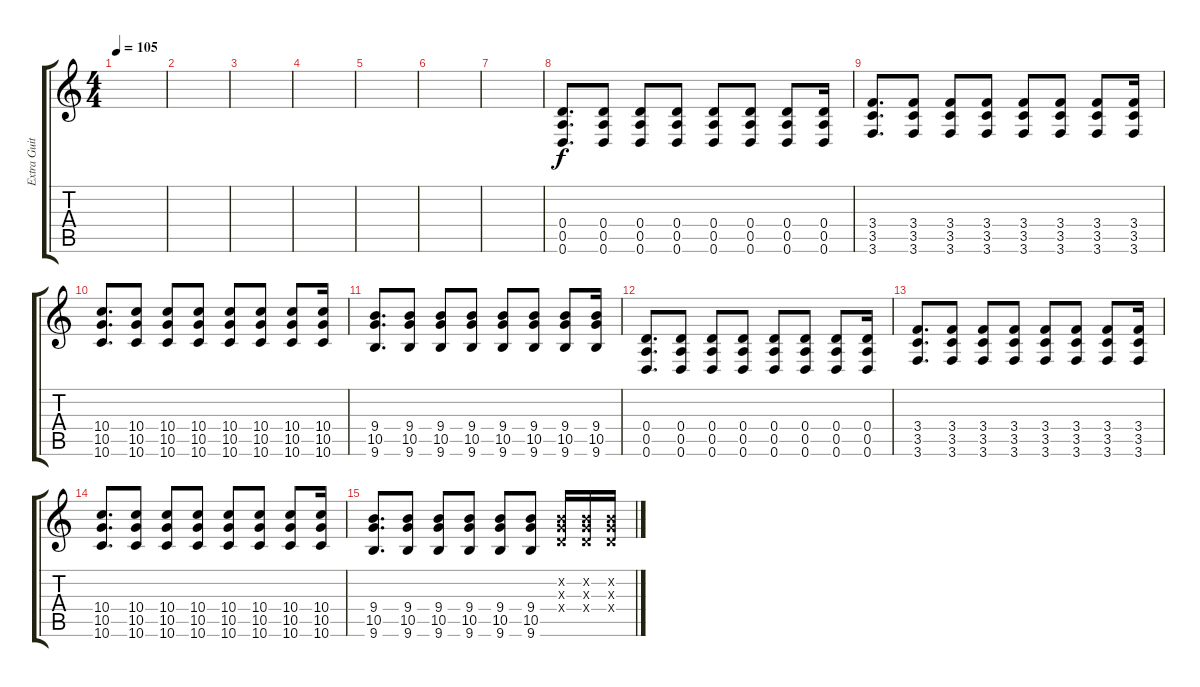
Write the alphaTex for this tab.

\track ("Extra Guitar" "Extra Guit") {instrument distortionguitar}
\staff {score tabs}
\tuning (E4 B3 G3 D3 A2 D2) {hide}
\ts (4 4)
\tempo 105
\clef g2
\ks c
|
|
|
|
|
|
|
(0.4 0.5 0.6).8{d} (0.4 0.5 0.6).8 (0.4 0.5 0.6).8 (0.4 0.5 0.6).8 (0.4 0.5 0.6).8 (0.4 0.5 0.6).8 (0.4 0.5 0.6).8 (0.4 0.5 0.6).16 |
(3.4 3.5 3.6).8{d} (3.4 3.5 3.6).8 (3.4 3.5 3.6).8 (3.4 3.5 3.6).8 (3.4 3.5 3.6).8 (3.4 3.5 3.6).8 (3.4 3.5 3.6).8 (3.4 3.5 3.6).16 |
(10.4 10.5 10.6).8{d} (10.4 10.5 10.6).8 (10.4 10.5 10.6).8 (10.4 10.5 10.6).8 (10.4 10.5 10.6).8 (10.4 10.5 10.6).8 (10.4 10.5 10.6).8 (10.4 10.5 10.6).16 |
(9.4 10.5 9.6).8{d} (9.4 10.5 9.6).8 (9.4 10.5 9.6).8 (9.4 10.5 9.6).8 (9.4 10.5 9.6).8 (9.4 10.5 9.6).8 (9.4 10.5 9.6).8 (9.4 10.5 9.6).16 |
(0.4 0.5 0.6).8{d} (0.4 0.5 0.6).8 (0.4 0.5 0.6).8 (0.4 0.5 0.6).8 (0.4 0.5 0.6).8 (0.4 0.5 0.6).8 (0.4 0.5 0.6).8 (0.4 0.5 0.6).16 |
(3.4 3.5 3.6).8{d} (3.4 3.5 3.6).8 (3.4 3.5 3.6).8 (3.4 3.5 3.6).8 (3.4 3.5 3.6).8 (3.4 3.5 3.6).8 (3.4 3.5 3.6).8 (3.4 3.5 3.6).16 |
(10.4 10.5 10.6).8{d} (10.4 10.5 10.6).8 (10.4 10.5 10.6).8 (10.4 10.5 10.6).8 (10.4 10.5 10.6).8 (10.4 10.5 10.6).8 (10.4 10.5 10.6).8 (10.4 10.5 10.6).16 |
(9.4 10.5 9.6).8{d} (9.4 10.5 9.6).8 (9.4 10.5 9.6).8 (9.4 10.5 9.6).8 (9.4 10.5 9.6).8 (9.4 10.5 9.6).8 (0.2{x} 0.3{x} 0.4{x}).16 (0.2{x} 0.3{x} 0.4{x}).16 (0.2{x} 0.3{x} 0.4{x}).16
